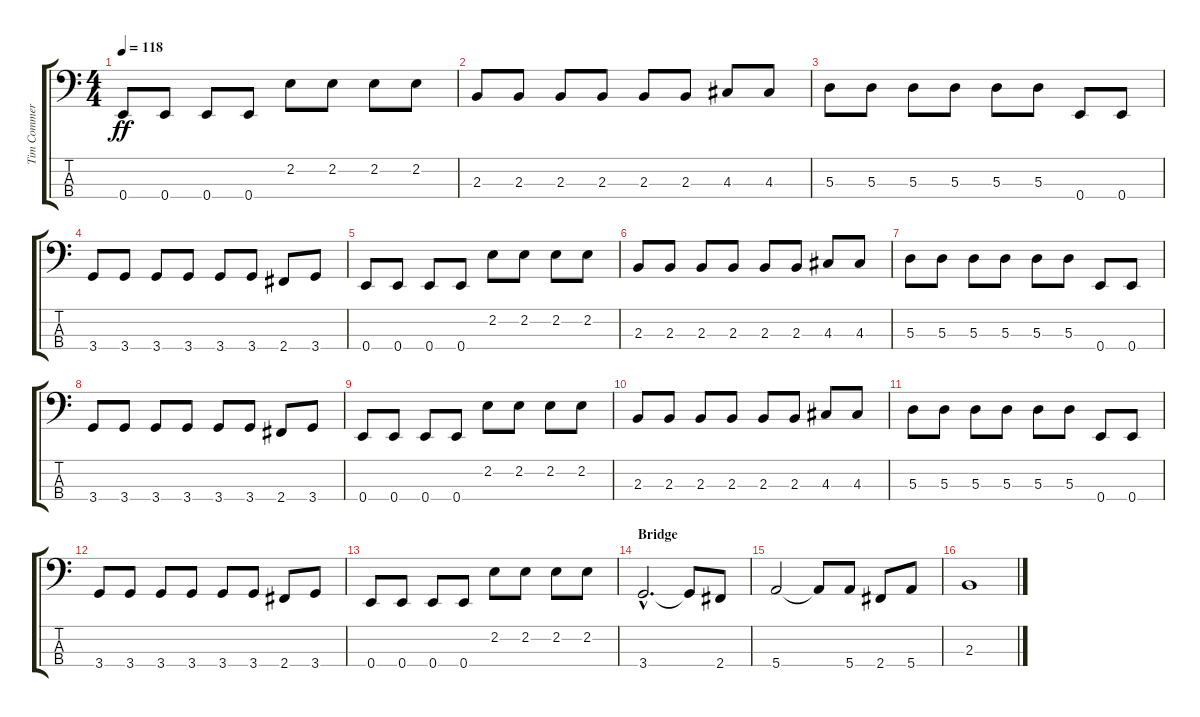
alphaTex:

\track ("Tim Commerford - Bass" "Tim Commer") {instrument electricbassfinger}
\staff {score tabs}
\tuning (G2 D2 A1 E1) {hide}
\ts (4 4)
\tempo 118
\clef f4
\ks c
0.4.8{dy ff} 0.4.8 0.4.8 0.4.8 2.2.8 2.2.8 2.2.8 2.2.8 |
2.3.8 2.3.8 2.3.8 2.3.8 2.3.8 2.3.8 4.3.8 4.3.8 |
5.3.8 5.3.8 5.3.8 5.3.8 5.3.8 5.3.8 0.4.8 0.4.8 |
3.4.8 3.4.8 3.4.8 3.4.8 3.4.8 3.4.8 2.4.8 3.4.8 |
0.4.8 0.4.8 0.4.8 0.4.8 2.2.8 2.2.8 2.2.8 2.2.8 |
2.3.8 2.3.8 2.3.8 2.3.8 2.3.8 2.3.8 4.3.8 4.3.8 |
5.3.8 5.3.8 5.3.8 5.3.8 5.3.8 5.3.8 0.4.8 0.4.8 |
3.4.8 3.4.8 3.4.8 3.4.8 3.4.8 3.4.8 2.4.8 3.4.8 |
0.4.8 0.4.8 0.4.8 0.4.8 2.2.8 2.2.8 2.2.8 2.2.8 |
2.3.8 2.3.8 2.3.8 2.3.8 2.3.8 2.3.8 4.3.8 4.3.8 |
5.3.8 5.3.8 5.3.8 5.3.8 5.3.8 5.3.8 0.4.8 0.4.8 |
3.4.8 3.4.8 3.4.8 3.4.8 3.4.8 3.4.8 2.4.8 3.4.8 |
0.4.8 0.4.8 0.4.8 0.4.8 2.2.8 2.2.8 2.2.8 2.2.8 |
\section ("" "Bridge")
3.4{hac}.2{d} 3.4{t}.8 2.4.8 |
5.4.2 5.4{t}.8 5.4.8 2.4.8 5.4.8 |
2.3.1
